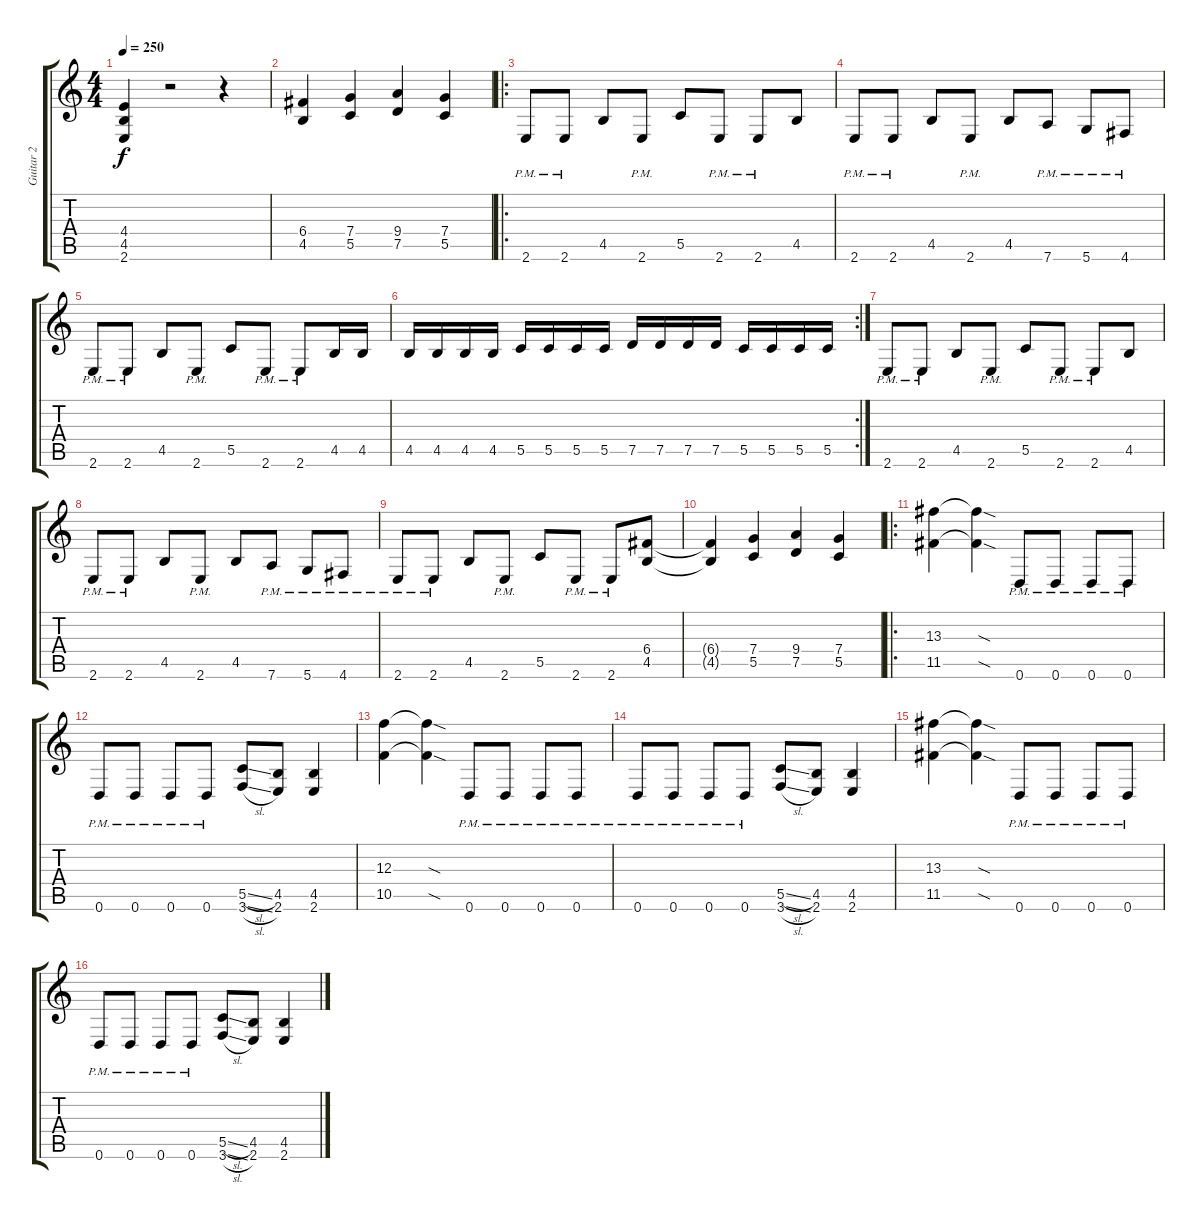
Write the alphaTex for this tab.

\track ("Guitar 2" "Guitar 2") {instrument distortionguitar}
\staff {score tabs}
\tuning (D4 A3 F3 C3 G2 D2) {hide}
\ts (4 4)
\tempo 250
\clef g2
\ks c
(4.4 4.5 2.6).4{dy f} r.2 r.4 |
(6.4 4.5).4 (7.4 5.5).4 (9.4 7.5).4 (7.4 5.5).4 |
\ro
2.6{pm}.8 2.6{pm}.8 4.5.8 2.6{pm}.8 5.5.8 2.6{pm}.8 2.6{pm}.8 4.5.8 |
2.6{pm}.8 2.6{pm}.8 4.5.8 2.6{pm}.8 4.5.8 7.6{pm}.8 5.6{pm}.8 4.6{pm}.8 |
2.6{pm}.8 2.6{pm}.8 4.5.8 2.6{pm}.8 5.5.8 2.6{pm}.8 2.6{pm}.8 4.5.16 4.5.16 |
\rc 2
4.5.16 4.5.16 4.5.16 4.5.16 5.5.16 5.5.16 5.5.16 5.5.16 7.5.16 7.5.16 7.5.16 7.5.16 5.5.16 5.5.16 5.5.16 5.5.16 |
2.6{pm}.8 2.6{pm}.8 4.5.8 2.6{pm}.8 5.5.8 2.6{pm}.8 2.6{pm}.8 4.5.8 |
2.6{pm}.8 2.6{pm}.8 4.5.8 2.6{pm}.8 4.5.8 7.6{pm}.8 5.6{pm}.8 4.6{pm}.8 |
2.6{pm}.8 2.6{pm}.8 4.5.8 2.6{pm}.8 5.5.8 2.6{pm}.8 2.6{pm}.8 (6.4 4.5).8 |
(6.4{t} 4.5{t}).4 (7.4 5.5).4 (9.4 7.5).4 (7.4 5.5).4 |
\ro
(13.3 11.5).4 (13.3{sod t} 11.5{sod t}).4 0.6{pm}.8 0.6{pm}.8 0.6{pm}.8 0.6{pm}.8 |
0.6{pm}.8 0.6{pm}.8 0.6{pm}.8 0.6{pm}.8 (5.5{sl} 3.6{sl}).8 (4.5 2.6).8 (4.5 2.6).4 |
(12.3 10.5).4 (12.3{sod t} 10.5{sod t}).4 0.6{pm}.8 0.6{pm}.8 0.6{pm}.8 0.6{pm}.8 |
0.6{pm}.8 0.6{pm}.8 0.6{pm}.8 0.6{pm}.8 (5.5{sl} 3.6{sl}).8 (4.5 2.6).8 (4.5 2.6).4 |
(13.3 11.5).4 (13.3{sod t} 11.5{sod t}).4 0.6{pm}.8 0.6{pm}.8 0.6{pm}.8 0.6{pm}.8 |
0.6{pm}.8 0.6{pm}.8 0.6{pm}.8 0.6{pm}.8 (5.5{sl} 3.6{sl}).8 (4.5 2.6).8 (4.5 2.6).4
